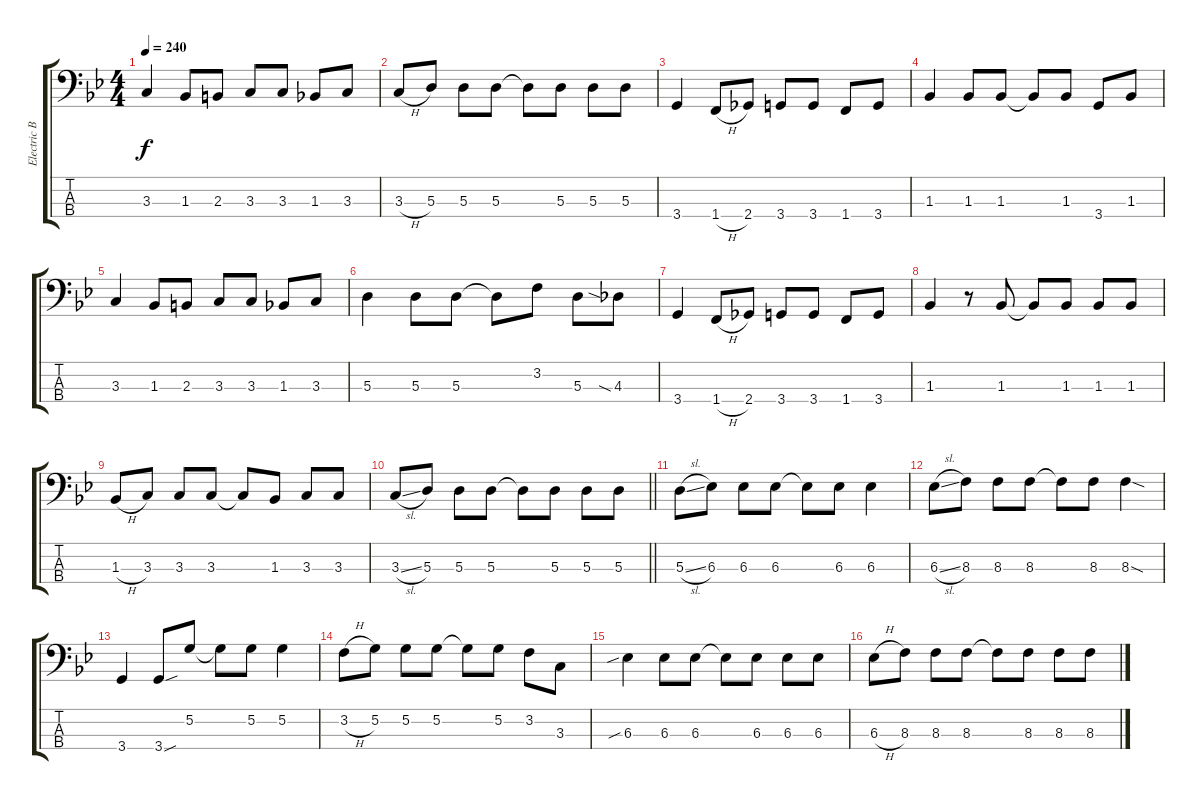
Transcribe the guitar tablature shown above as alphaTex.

\track ("Electric Bass" "Electric B") {instrument electricbassfinger}
\staff {score tabs}
\tuning (G2 D2 A1 E1) {hide}
\ts (4 4)
\tempo 240
\clef f4
\ks bb
3.3.4{dy f} 1.3.8 2.3.8 3.3.8 3.3.8 1.3.8 3.3.8 |
3.3{h}.8 5.3.8 5.3.8 5.3.8 5.3{t}.8 5.3.8 5.3.8 5.3.8 |
3.4.4 1.4{h}.8 2.4.8 3.4.8 3.4.8 1.4.8 3.4.8 |
1.3.4 1.3.8 1.3.8 1.3{t}.8 1.3.8 3.4.8 1.3.8 |
3.3.4 1.3.8 2.3.8 3.3.8 3.3.8 1.3.8 3.3.8 |
5.3.4 5.3.8 5.3.8 5.3{t}.8 3.2.8 5.3.8 4.3{sia}.8 |
3.4.4 1.4{h}.8 2.4.8 3.4.8 3.4.8 1.4.8 3.4.8 |
1.3.4 r.8 1.3.8 1.3{t}.8 1.3.8 1.3.8 1.3.8 |
1.3{h}.8 3.3.8 3.3.8 3.3.8 3.3{t}.8 1.3.8 3.3.8 3.3.8 |
\barLineRight lightlight
3.3{sl}.8 5.3.8 5.3.8 5.3.8 5.3{t}.8 5.3.8 5.3.8 5.3.8 |
\section ("" "")
5.3{sl}.8 6.3.8 6.3.8 6.3.8 6.3{t}.8 6.3.8 6.3.4 |
6.3{sl}.8 8.3.8 8.3.8 8.3.8 8.3{t}.8 8.3.8 8.3{sod}.4 |
3.4.4 3.4{sou}.8 5.2.8 5.2{t}.8 5.2.8 5.2.4 |
3.2{h}.8 5.2.8 5.2.8 5.2.8 5.2{t}.8 5.2.8 3.2.8 3.3.8 |
6.3{sib}.4 6.3.8 6.3.8 6.3{t}.8 6.3.8 6.3.8 6.3.8 |
6.3{h}.8 8.3.8 8.3.8 8.3.8 8.3{t}.8 8.3.8 8.3.8 8.3.8
